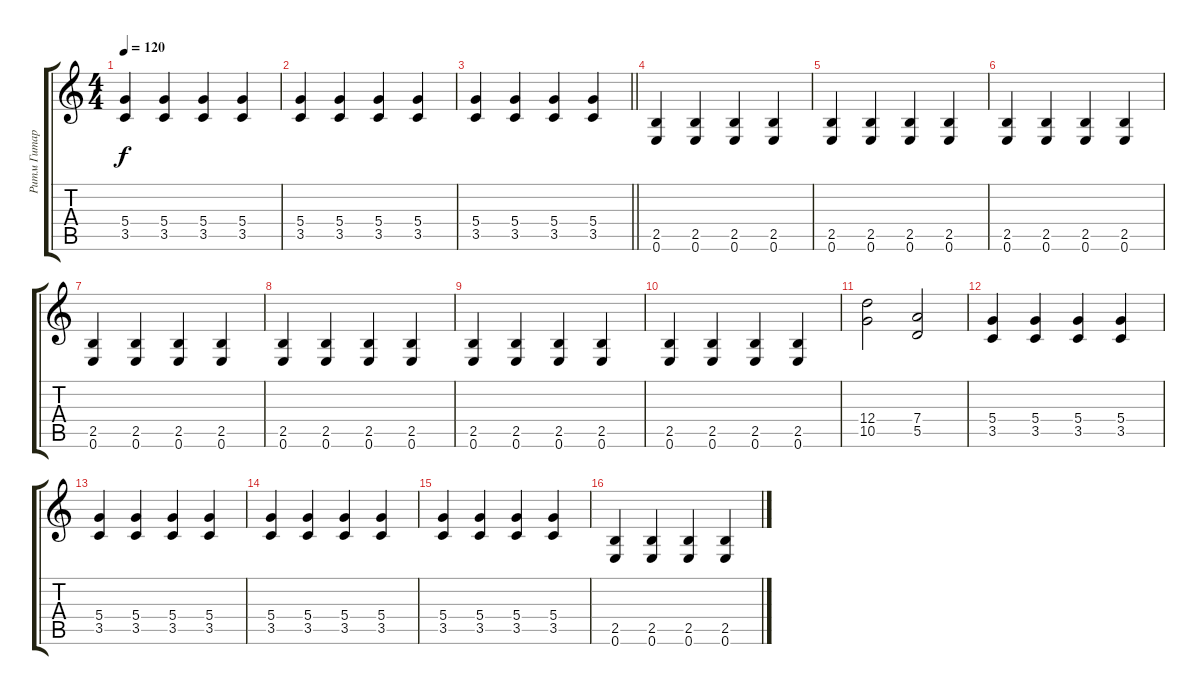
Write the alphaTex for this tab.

\track ("Ритм Гитара" "Ритм Гитар") {instrument distortionguitar}
\staff {score tabs}
\tuning (E4 B3 G3 D3 A2 E2) {hide}
\ts (4 4)
\tempo 120
\clef g2
\ks c
(5.4 3.5).4{dy f} (5.4 3.5).4 (5.4 3.5).4 (5.4 3.5).4 |
(5.4 3.5).4 (5.4 3.5).4 (5.4 3.5).4 (5.4 3.5).4 |
\barLineRight lightlight
(5.4 3.5).4 (5.4 3.5).4 (5.4 3.5).4 (5.4 3.5).4 |
\section ("" "")
(2.5 0.6).4 (2.5 0.6).4 (2.5 0.6).4 (2.5 0.6).4 |
(2.5 0.6).4 (2.5 0.6).4 (2.5 0.6).4 (2.5 0.6).4 |
(2.5 0.6).4 (2.5 0.6).4 (2.5 0.6).4 (2.5 0.6).4 |
(2.5 0.6).4 (2.5 0.6).4 (2.5 0.6).4 (2.5 0.6).4 |
(2.5 0.6).4 (2.5 0.6).4 (2.5 0.6).4 (2.5 0.6).4 |
(2.5 0.6).4 (2.5 0.6).4 (2.5 0.6).4 (2.5 0.6).4 |
(2.5 0.6).4 (2.5 0.6).4 (2.5 0.6).4 (2.5 0.6).4 |
(12.4 10.5).2 (7.4 5.5).2 |
(5.4 3.5).4 (5.4 3.5).4 (5.4 3.5).4 (5.4 3.5).4 |
(5.4 3.5).4 (5.4 3.5).4 (5.4 3.5).4 (5.4 3.5).4 |
(5.4 3.5).4 (5.4 3.5).4 (5.4 3.5).4 (5.4 3.5).4 |
(5.4 3.5).4 (5.4 3.5).4 (5.4 3.5).4 (5.4 3.5).4 |
(2.5 0.6).4 (2.5 0.6).4 (2.5 0.6).4 (2.5 0.6).4
